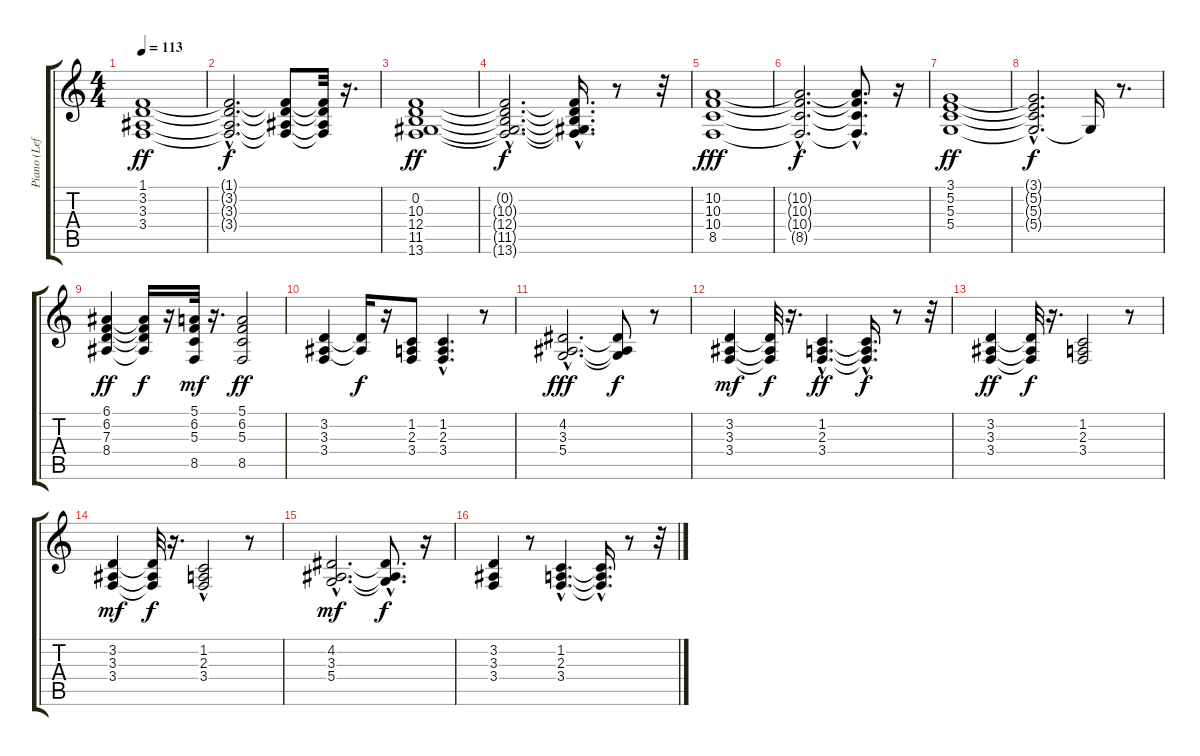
\track ("Piano (Left)" "Piano (Lef") {instrument honkytonkpiano}
\staff {score tabs}
\tuning (E4 B3 G3 D3 A2 E2) {hide}
\ts (4 4)
\tempo 113
\clef g2
\ks c
(1.1 3.2 3.3 3.4).1{dy ff} |
(1.1{hac t} 3.2{hac t} 3.3{hac t} 3.4{hac t}).2{d dy f} (1.1{t} 3.2{t} 3.3{t} 3.4{t}).8 (1.1{t} 3.2{t} 3.3{t} 3.4{t}).32 r.16{d} |
(0.2 10.3 12.4 11.5 13.6).1{dy ff} |
(0.2{hac t} 10.3{hac t} 12.4{hac t} 11.5{hac t} 13.6{hac t}).2{d dy f} (0.2{hac t} 10.3{hac t} 12.4{hac t} 11.5{hac t} 13.6{hac t}).16{d} r.8 r.32 |
(10.2 10.3 10.4 8.5).1{dy fff} |
(10.2{hac t} 10.3{hac t} 10.4{hac t} 8.5{hac t}).2{d dy f} (10.2{t} 10.3{t} 10.4{hac t} 8.5{hac t}).8{d} r.16 |
(3.1 5.2 5.3 5.4).1{dy ff} |
(3.1{hac t} 5.2{hac t} 5.3{hac t} 5.4{hac t}).2{d dy f} 5.4{t}.16 r.8{d} |
(6.1 6.2 7.3 8.4).4{dy ff} (6.1{t} 6.2{t} 7.3{t} 8.4{t}).16{dy f} r.16 (5.1 6.2 5.3 8.5).32{dy mf} r.16{d} (5.1 6.2 5.3 8.5).2{dy ff} |
(3.2 3.3 3.4).4 (3.2{t} 3.3{t}).16{dy f} r.16 (1.2 2.3 3.4).8 (1.2{hac} 2.3{hac} 3.4{hac}).4{d} r.8 |
(4.2{hac} 3.3{hac} 5.4{hac}).2{d dy fff} (4.2{t} 3.3{t} 5.4{t}).8{dy f} r.8 |
(3.2 3.3 3.4).4{dy mf} (3.2{t} 3.3{t} 3.4{t}).32{dy f} r.16{d} (1.2{hac} 2.3{hac} 3.4{hac}).4{d dy ff} (1.2{hac t} 2.3{hac t} 3.4{hac t}).16{d dy f} r.8 r.32 |
(3.2 3.3 3.4).4{dy ff} (3.2{t} 3.3{t} 3.4{t}).32{dy f} r.16{d} (1.2 2.3 3.4).2 r.8 |
(3.2 3.3 3.4).4{dy mf} (3.2{t} 3.3{t} 3.4{t}).32{dy f} r.16{d} (1.2 2.3{hac} 3.4{hac}).2 r.8 |
(4.2{hac} 3.3{hac} 5.4{hac}).2{d dy mf} (4.2{t} 3.3{hac t} 5.4{t}).8{d dy f} r.16 |
(3.2 3.3 3.4).4 r.8 (1.2{hac} 2.3{hac} 3.4{hac}).4{d} (1.2{hac t} 2.3{hac t} 3.4{hac t}).16{d} r.8 r.32
